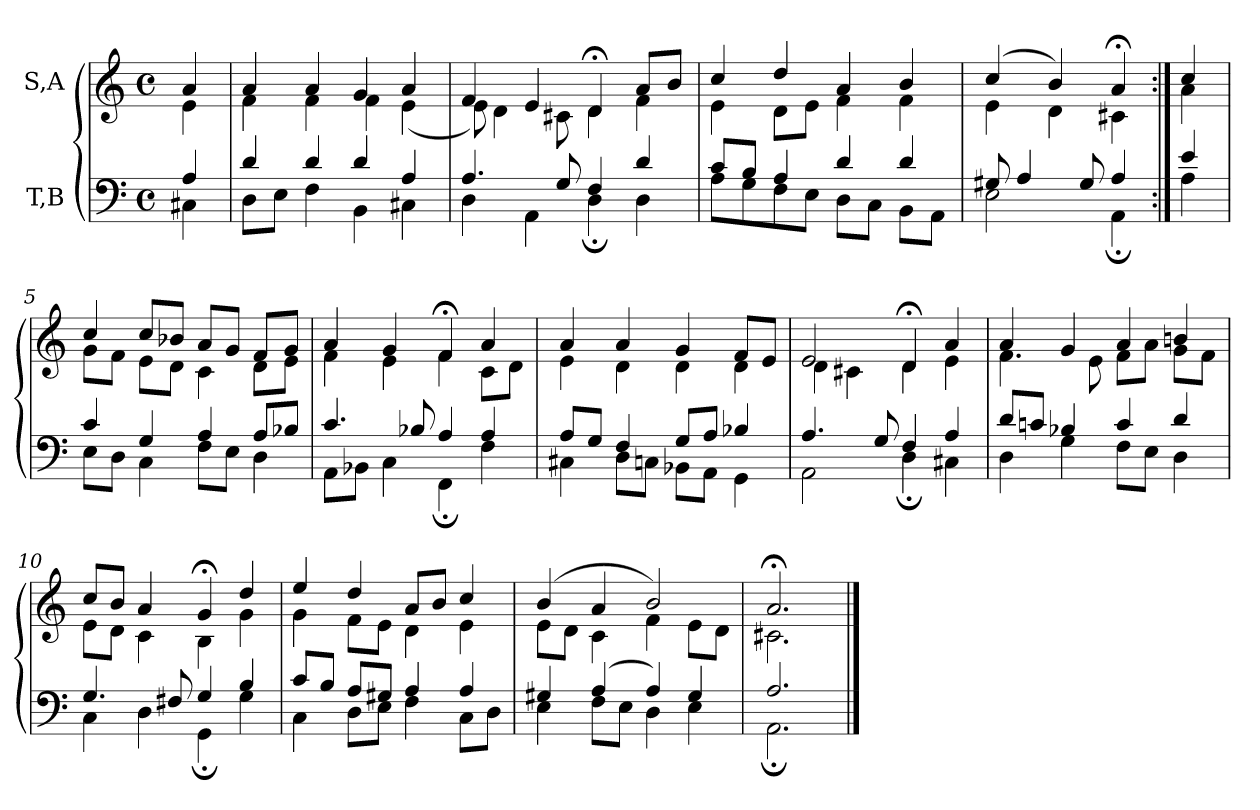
**kern	**kern
*part2	*part1
*staff2	*staff1
*I"T,B	*I"S,A
*clefF4	*clefG2
*k[]	*k[]
*M4/4	*M4/4
*met(c)	*met(c)
=	=
*^	*^
4A	4C#X	4a	4e
=1	=1	=1	=1
4d	8DL	4a	4f
.	8EJ	.	.
4d	4F	4a	4f
4d	4BB	4g	4f
4A	4C#X	4a	(<4e
=2	=2	=2	=2
4.A	4D	4f	8e)
.	.	.	4d
.	4AA	4e	.
8G	.	.	8c#X
4F	4D;	4d;<	4d
4d	4D	8aL	4f
.	.	8bJ	.
=3	=3	=3	=3
8cL	8AL	4cc	4e
8BJ	8G	.	.
4A	8F	4dd	8dL
.	8EJ	.	8eJ
4d	8DL	4a	4f
.	8CJ	.	.
4d	8BBL	4b	4f
.	8AAJ	.	.
=4a	=4a	=4a	=4a
8G#X	2E	(>4cc	4e
4A	.	.	.
.	.	4b)	4d
8G#	.	.	.
4A	4AA;	4a;<	4c#X
=4b:|!	=4b:|!	=4b:|!	=4b:|!
4e	4A	4cc	4a
=5	=5	=5	=5
4c	8EL	4cc	8gL
.	8DJ	.	8fJ
4G	4C	8ccL	8eL
.	.	8b-XJ	8dJ
4A	8FL	8aL	4c
.	8EJ	8gJ	.
8AL	4D	8fL	8dL
8B-XJ	.	8gJ	8eJ
=6	=6	=6	=6
4.c	8AAL	4a	4f
.	8BB-XJ	.	.
.	4C	4g	4e
8B-X	.	.	.
4A	4FF;	4f;<	4f
4A	4F	4a	8cL
.	.	.	8dJ
=7	=7	=7	=7
8AL	4C#X	4a	4e
8GJ	.	.	.
4F	8DL	4a	4d
.	8CnJ	.	.
8GL	8BB-XL	4g	4d
8AJ	8AAJ	.	.
4B-X	4GG	8fL	4d
.	.	8eJ	.
=8	=8	=8	=8
4.A	2AA	2e	4d
.	.	.	4c#X
8G	.	.	.
4F	4D;	4d;<	4d
4A	4C#X	4a	4e
=9	=9	=9	=9
8dL	4D	4a	4.f
8cnJ	.	.	.
4B-X	4G	4g	.
.	.	.	8e
4c	8FL	4a	8fL
.	8EJ	.	8aJ
4d	4D	4bn	8gL
.	.	.	8fJ
=10	=10	=10	=10
4.G	4C	8ccL	8eL
.	.	8bJ	8dJ
.	4D	4a	4c
8F#X	.	.	.
4G	4GG;	4g;<	4B
4B	4G	4dd	4g
=11	=11	=11	=11
8cL	4C	4ee	4g
8BJ	.	.	.
8AL	8DL	4dd	8fL
8G#XJ	8EJ	.	8eJ
4A	4F	8aL	4d
.	.	8bJ	.
4A	8CL	4cc	4e
.	8DJ	.	.
=12	=12	=12	=12
4G#X	4E	(>4b	8eL
.	.	.	8dJ
(>4A	8FL	4a	4c
.	8EJ	.	.
4A)	4D	2b)	4f
4G#	4E	.	8eL
.	.	.	8dJ
=13	=13	=13	=13
2.A	2.AA;	2.a;<	2.c#X
*v	*v	*	*
*	*v	*v
==	==
*-	*-
